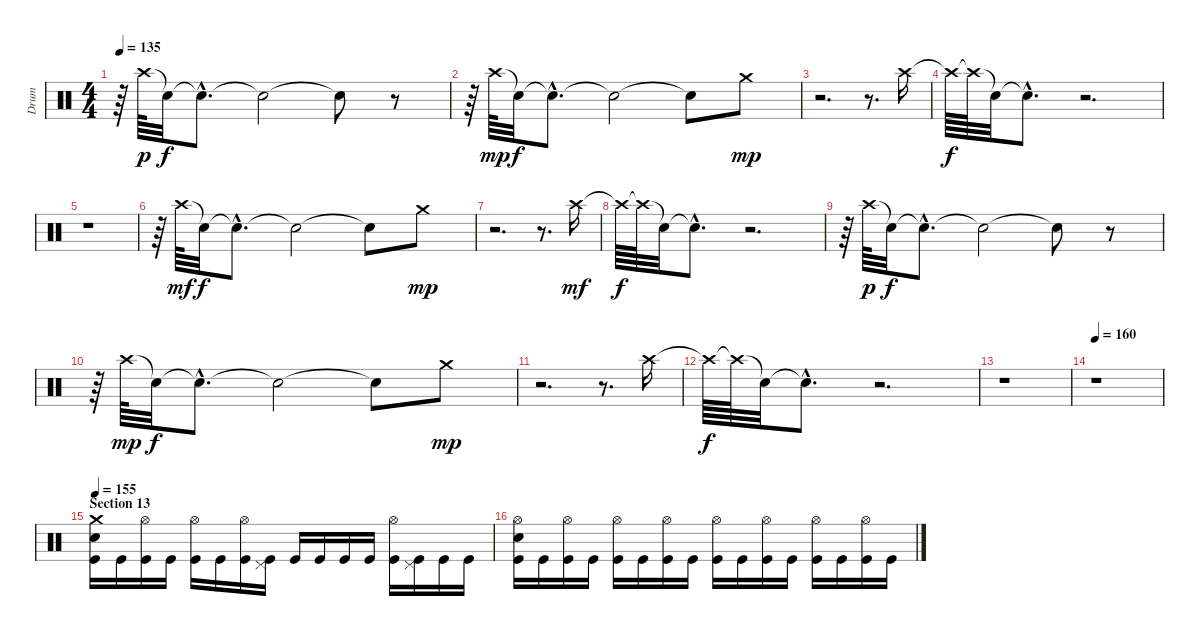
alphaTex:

\track ("Drum" "Drum") {instrument percussion}
\staff {score}
\articulation defaults
\ts (4 4)
\tempo 135
\clef neutral
\ks c
r.64{dy f volume 0} "Crash high (hit)".64{dy p volume 16} "Snare (hit)"{t}.32{dy f} "Snare (hit)"{hac t}.8{d} "Snare (hit)"{t}.2 "Snare (hit)"{t}.8{volume 0} r.8 |
r.64{volume 0} "Crash high (hit)".64{dy mp volume 16} "Snare (hit)"{t}.32{dy f} "Snare (hit)"{hac t}.8{d} "Snare (hit)"{t}.2 "Snare (hit)"{t}.8{volume 0} "Crash medium (hit)".8{dy mp volume 16} |
r.2{d} r.8{d volume 0} "Crash high (hit)".16{volume 16} |
"Crash high (hit)"{t}.64{dy f} "Crash high (hit)"{t}.64 "Snare (hit)"{t}.32 "Snare (hit)"{hac t}.8{d} r.2{d} |
r.1 |
r.64{volume 0} "Crash high (hit)".64{dy mf volume 16} "Snare (hit)"{t}.32{dy f} "Snare (hit)"{hac t}.8{d} "Snare (hit)"{t}.2 "Snare (hit)"{t}.8{volume 0} "Crash medium (hit)".8{dy mp volume 16} |
r.2{d} r.8{d volume 0} "Crash high (hit)".16{dy mf volume 16} |
"Crash high (hit)"{t}.64{dy f} "Crash high (hit)"{t}.64 "Snare (hit)"{t}.32 "Snare (hit)"{hac t}.8{d} r.2{d} |
r.64{volume 0} "Crash high (hit)".64{dy p volume 16} "Snare (hit)"{t}.32{dy f} "Snare (hit)"{hac t}.8{d} "Snare (hit)"{t}.2 "Snare (hit)"{t}.8{volume 0} r.8 |
r.64{volume 0} "Crash high (hit)".64{dy mp volume 16} "Snare (hit)"{t}.32{dy f} "Snare (hit)"{hac t}.8{d} "Snare (hit)"{t}.2 "Snare (hit)"{t}.8{volume 0} "Crash medium (hit)".8{dy mp volume 16} |
r.2{d} r.8{d volume 0} "Crash high (hit)".16{volume 16} |
"Crash high (hit)"{t}.64{dy f} "Crash high (hit)"{t}.64 "Snare (hit)"{t}.32 "Snare (hit)"{hac t}.8{d} r.2{d} |
r.1 |
\tempo 160
r.1 |
\section ("" "Section 13")
\tempo 155
("Electric Snare (hit)" "Crash medium (hit)" "Kick (hit)").16 "Kick (hit)".16 ("Hi-Hat (open)" "Kick (hit)").16 "Kick (hit)".16 ("Hi-Hat (open)" "Kick (hit)").16 "Kick (hit)".16 ("Hi-Hat (open)" "Kick (hit)").16 ("Pedal Hi-Hat (hit)" "Kick (hit)").16 "Kick (hit)".16 "Kick (hit)".16 "Kick (hit)".16 "Kick (hit)".16 ("Hi-Hat (open)" "Kick (hit)").16 ("Pedal Hi-Hat (hit)" "Kick (hit)").16 "Kick (hit)".16 "Kick (hit)".16 |
("Electric Snare (hit)" "Hi-Hat (open)" "Kick (hit)").16 "Kick (hit)".16 ("Hi-Hat (open)" "Kick (hit)").16 "Kick (hit)".16 ("Hi-Hat (open)" "Kick (hit)").16 "Kick (hit)".16 ("Hi-Hat (open)" "Kick (hit)").16 "Kick (hit)".16 ("Hi-Hat (open)" "Kick (hit)").16 "Kick (hit)".16 ("Hi-Hat (open)" "Kick (hit)").16 "Kick (hit)".16 ("Hi-Hat (open)" "Kick (hit)").16 "Kick (hit)".16 ("Hi-Hat (open)" "Kick (hit)").16 "Kick (hit)".16
